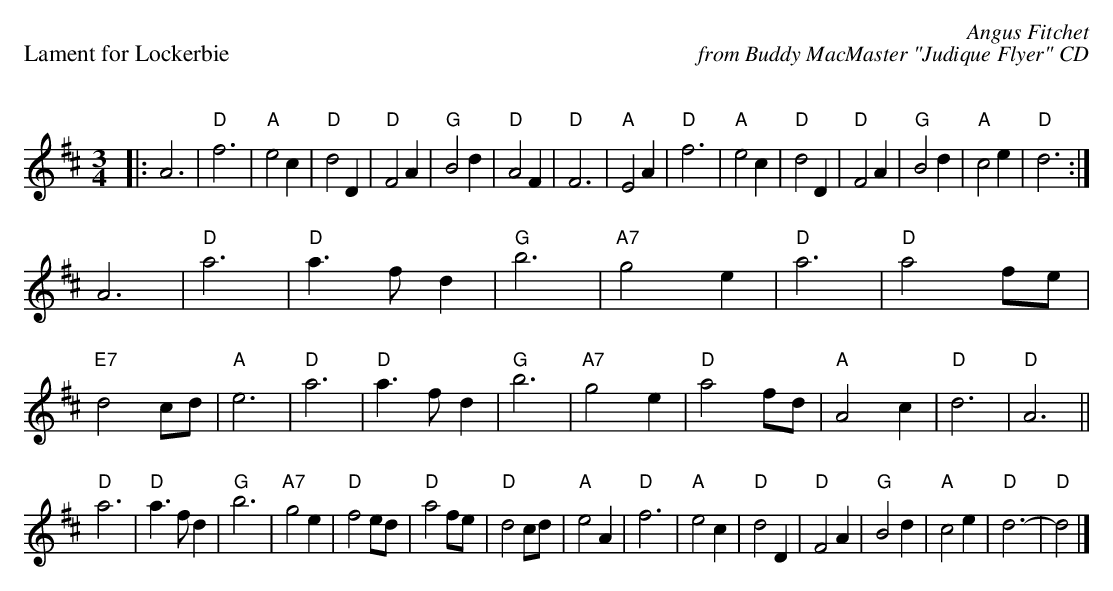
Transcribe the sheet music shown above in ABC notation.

X:1
P: Lament for Lockerbie
C: Angus Fitchet
C: from Buddy MacMaster "Judique Flyer" CD
M: 3/4
L: 1/4
K: D
|: A3|"D"f3|"A"e2 c|"D"d2 D|"D"F2 A|"G"B2 d|"D"A2 F|"D"F3|"A"E2 A|"D"f3|"A"e2 c|"D"d2 D|"D"F2 A|"G"B2 d|"A"c2 e|"D"d3 :|
A3 |"D"a3|"D"a> f d|"G"b3|"A7"g2 e|"D"a3|"D"a2 f/e/|"E7"d2 c/d/|"A"e3|"D"a3|"D"a> f d|"G"b3|"A7"g2 e|"D"a2 f/d/|"A"A2 c|"D"d3 |"D"A3 ||
"D"a3|"D"a> f d|"G"b3|"A7"g2 e|"D"f2 e/d/|"D"a2 f/e/|"D"d2 c/d/|"A"e2 A|"D"f3|"A"e2 c|"D"d2 D|"D"F2 A|"G"B2 d|"A"c2 e|"D"d3-|"D"d2 |]
